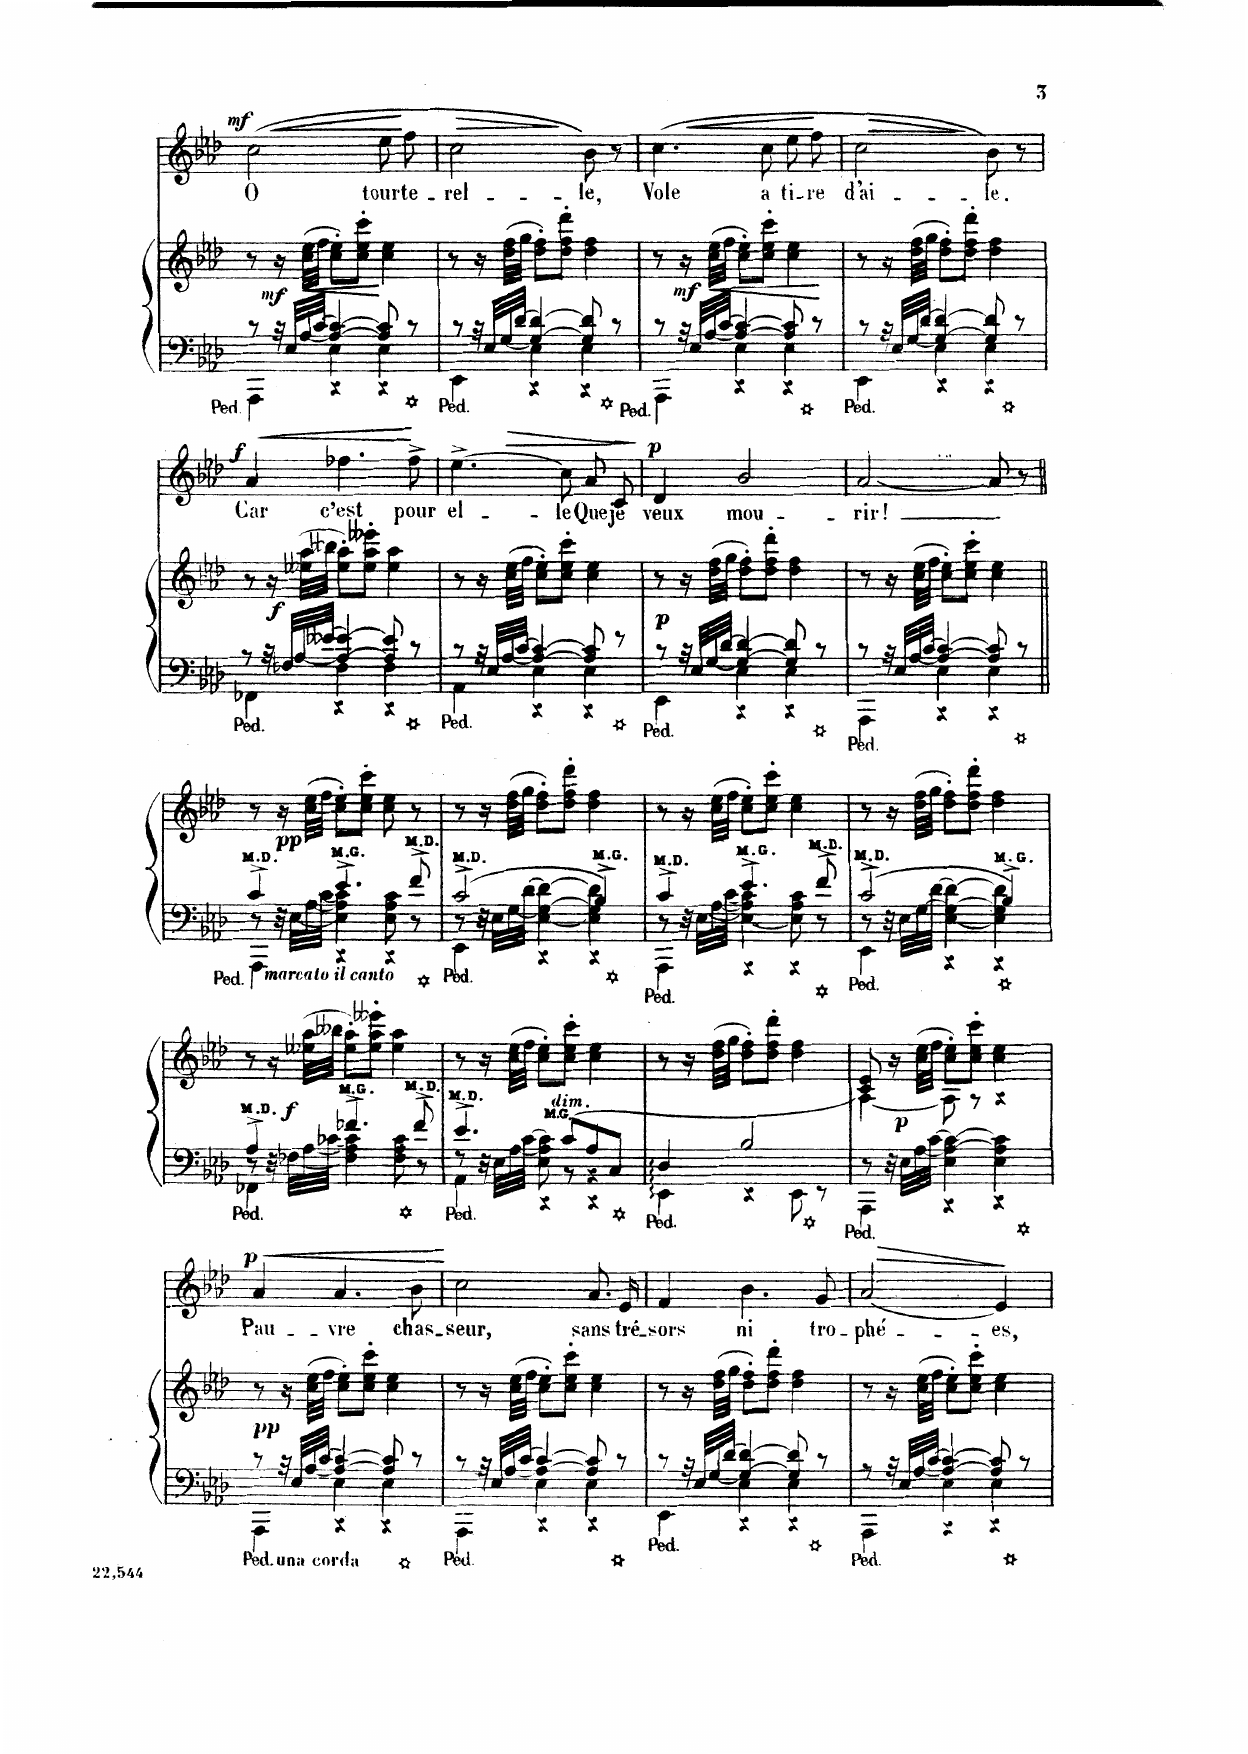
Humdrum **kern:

**kern	**kern	**dynam	**kern	**text	**dynam
*part2	*part2	*part2	*part1	*part1	*part1
*staff3	*staff2	*staff2/3	*staff1	*staff1	*staff1
*I"Piano	*	*	*I"Chant Voice	*	*
*I'Pno	*	*	*	*	*
*clefF4	*clefG2	*	*clefG2	*	*
*k[b-e-a-d-]	*k[b-e-a-d-]	*	*k[b-e-a-d-]	*	*
*M3/4	*M3/4	*	*M3/4	*	*
=29	=29	=29	=29	=29	=29
*^	*	*	*	*	*
!	!	!	!	!	!	!LO:HP:b
!	!	!	!	!	!	!LO:DY:n=1:a
8r	4AAA-\	8r	.	(2cc\	O	< mf
!	!	!	!LO:DY:b	!	!	!
32r	.	16r	mf	.	.	.
32E-/LLL	.	.	.	.	.	.
!	!	!	!LO:HP:b	!	!	!
[<32A-/	.	(32cc\ 32ee-\LLL	<	.	.	.
[32cn/JJJ	.	32ff\JJJ	.	.	.	.
4A-/_ 4c/_	4E-\	8cc\' 8ee-\'L)	.	.	.	.
.	.	8cc\' 8ee-\' 8ccc\'J	.	.	.	.
8A-/] 8c/]	4E-\	4cc\ 4ee-\	.	8ee-\L	tour-	.
8r	.	.	.	8ff\J	te-	[
*v	*v	*	*	*	*	*
.	.	[	.	.	.
=30	=30	=30	=30	=30	=30
*^	*	*	*	*	*
!	!	!	!	!	!	!LO:HP:b
8r	4EE-\	8r	.	2cc\	-rel-	>
32r	.	16r	.	.	.	.
32E-/LLL	.	.	.	.	.	.
[<32G/	.	(32dd-\ 32ff\LLL	.	.	.	.
[32d-/JJJ	.	32gg\JJJ	.	.	.	.
4G/_ 4d-/_	4E-\	8dd-\' 8ff\'L)	.	.	.	.
.	.	8dd-\' 8ff\' 8ddd-\'J	.	.	.	.
8G/] 8d-/]	4E-\	4dd-\ 4ff\	.	8b-\)	-le,	.
8r	.	.	.	8r	.	]
=31	=31	=31	=31	=31	=31	=31
!	!	!	!	!	!	!LO:HP:b
8r	4AAA-\	8r	.	(4.cc\	Vole	<
!	!	!	!LO:DY:b	!	!	!
32r	.	16r	mf	.	.	.
32E-/LLL	.	.	.	.	.	.
!	!	!	!LO:HP:b	!	!	!
[<32A-/	.	(32cc\ 32ee-\LLL	<	.	.	.
[32c/JJJ	.	32ff\JJJ	.	.	.	.
4A-/_ 4c/_	4E-\	8cc\' 8ee-\'L)	.	.	.	.
.	.	8cc\' 8ee-\' 8ccc\'J	.	8cc\	à	.
8A-/] 8c/]	4E-\	4cc\ 4ee-\	.	8ee-\L	ti-	[
8r	.	.	.	8ff\J	-re	.
*v	*v	*	*	*	*	*
.	.	[	.	.	.
=32	=32	=32	=32	=32	=32
*^	*	*	*	*	*
!	!	!	!	!	!	!LO:HP:b
8r	4EE-\	8r	.	2cc\	d'ai-	>
32r	.	16r	.	.	.	.
32E-/LLL	.	.	.	.	.	.
[<32G/	.	(32dd-\ 32ff\LLL	.	.	.	.
[32d-/JJJ	.	32gg\JJJ	.	.	.	.
4G/_ 4d-/_	4E-\	8dd-\' 8ff\'L)	.	.	.	.
.	.	8dd-\' 8ff\' 8ddd-\'J	.	.	.	.
8G/] 8d-/]	4E-\	4dd-\ 4ff\	.	8b-\)	-le.	.
8r	.	.	.	8r	.	]
=33	=33	=33	=33	=33	=33	=33
!	!	!	!	!	!	!LO:HP:b
!	!	!	!	!	!	!LO:DY:n=1:a
8r	4FF-X\	8r	.	4a-/	Car	< f
!	!	!	!LO:DY:b	!	!	!
32r	.	16r	f	.	.	.
32F-X/LLL	.	.	.	.	.	.
[<32A-/	.	(32ee--X\ 32aa-\LLL	.	.	.	.
[32e--X/JJJ	.	32bb--X\JJJ	.	.	.	.
4A-/_ 4e--/_	4F-\	8ee--\' 8aa-\'L)	.	4.ff-X\	c'est	.
.	.	8ee--\' 8aa-\' 8eee--X\'J	.	.	.	.
8A-/] 8e--/]	4F-\	4ee--\ 4aa-\	.	.	.	.
8r	.	.	.	8ff-^\	pour	[
=34	=34	=34	=34	=34	=34	=34
!	!	!	!	!	!	!LO:HP:b
8r	4AA-\	8r	.	(4.ee-^\	el-	>
32r	.	16r	.	.	.	.
32E-/LLL	.	.	.	.	.	.
[<32A-/	.	(32cc\ 32ee-\LLL	.	.	.	.
[32c/JJJ	.	32ff\JJJ	.	.	.	.
4A-/_ 4c/_	4E-\	8cc\' 8ee-\'L)	.	.	.	.
.	.	8cc\' 8ee-\' 8ccc\'J	.	8cc\)	-le	.
8A-/] 8c/]	4E-\	4cc\ 4ee-\	.	8a-/L	Que	.
8r	.	.	.	8c/J	je	.
*v	*v	*	*	*	*	*
.	.	.	.	.	]
=35	=35	=35	=35	=35	=35
*^	*	*	*	*	*
!	!	!	!LO:DY:b	!	!	!LO:DY:a
8r	4EE-\	8r	p	4d-/	veux	p
32r	.	16r	.	.	.	.
32E-/LLL	.	.	.	.	.	.
[<32G/	.	(32dd-\ 32ff\LLL	.	.	.	.
[32d-/JJJ	.	32gg\JJJ	.	.	.	.
4G/_ 4d-/_	4E-\	8dd-\' 8ff\'L)	.	2b-\	mou-	.
.	.	8dd-\' 8ff\' 8ddd-\'J	.	.	.	.
8G/] 8d-/]	4E-\	4dd-\ 4ff\	.	.	.	.
8r	.	.	.	.	.	.
=36	=36	=36	=36	=36	=36	=36
8r	4AAA-\	8r	.	[2a-/	-rir!	.
32r	.	16r	.	.	.	.
32E-/LLL	.	.	.	.	.	.
[<32A-/	.	(32cc\ 32ee-\LLL	.	.	.	.
[32c/JJJ	.	32ff\JJJ	.	.	.	.
4A-/_ 4c/_	4E-\	8cc\' 8ee-\'L)	.	.	.	.
.	.	8cc\' 8ee-\' 8ccc\'J	.	.	.	.
8A-/] 8c/]	4E-\	4cc\ 4ee-\	.	8a-/]	.	.
8r	.	.	.	8r	.	.
=37||	=37||	=37||	=37||	=37||	=37||	=37||
*	*^	*^	*	*	*	*
!LO:TX:a:t=M. D.	!	!	!	!	!	!	!	!
!LO:TX:i:t=il canto marcato	!	!	!	!	!	!	!	!
4c^/	8r	4AAA-\	8r	8ryy	.	2.r	.	.
.	32r	.	16r	32ryy	.	.	.	.
!	!	!	!	!	!LO:DY:b	!	!	!
.	[32E-\LLL	.	.	2ryy	pp	.	.	.
.	[<32A-\	.	(32cc\ 32ee-\LLL	.	.	.	.	.
.	[32c\JJJ	.	32ff\JJJ	.	.	.	.	.
!LO:TX:a:t=M. G.	!	!	!	!	!	!	!	!
4.e-^/	4E-\] 4A-\] 4c\]	4r	8cc\' 8ee-\'L)	.	.	.	.	.
.	.	.	8cc\' 8ee-\' 8ccc\'J	.	.	.	.	.
.	8E-\ 8A-\ 8c\	4r	4cc\ 4ee-\	.	.	.	.	.
!LO:TX:a:t=M. D.	!	!	!	!	!	!	!	!
8f^/	8r	.	.	.	.	.	.	.
.	.	.	.	16.ryy	.	.	.	.
=38	=38	=38	=38	=38	=38	=38	=38	=38
!LO:TX:a:t=M. D.	!	!	!	!	!	!	!	!
*	*	*	*v	*v	*	*	*	*
2c^/	8r	4EE-\	8r	.	4.r	.	.
.	32r	.	16r	.	.	.	.
.	32E-\LLL	.	.	.	.	.	.
.	[<32G\	.	(32dd-\ 32ff\LLL	.	.	.	.
.	[32d-\JJJ	.	32gg\JJJ	.	.	.	.
.	[4E-\ 4G\_ 4d-\_	4r	8dd-\' 8ff\'L)	.	.	.	.
.	.	.	8dd-\' 8ff\' 8ddd-\'J	.	8r	.	.
!LO:TX:a:t=M. G.	!	!	!	!	!	!	!
4B-^/	4E-\]^ 4G\]^ 4d-\]^	4r	4dd-\ 4ff\	.	4r	.	.
=39	=39	=39	=39	=39	=39	=39	=39
!LO:TX:a:t=M. D.	!	!	!	!	!	!	!
4c^/	8r	4AAA-\	8r	.	2.r	.	.
.	32r	.	16r	.	.	.	.
.	[32E-\LLL	.	.	.	.	.	.
.	[<32A-\	.	(32cc\ 32ee-\LLL	.	.	.	.
.	[32c\JJJ	.	32ff\JJJ	.	.	.	.
!LO:TX:a:t=M. G.	!	!	!	!	!	!	!
4.e-^/	4E-\_ 4A-\] 4c\]	4r	8cc\' 8ee-\'L)	.	.	.	.
.	.	.	8cc\' 8ee-\' 8ccc\'J	.	.	.	.
.	8E-\] 8A-\ 8c\	4r	4cc\ 4ee-\	.	.	.	.
!LO:TX:a:t=M. D.	!	!	!	!	!	!	!
8f^/	8r	.	.	.	.	.	.
=40	=40	=40	=40	=40	=40	=40	=40
!LO:TX:a:t=M. D.	!	!	!	!	!	!	!
2c^/	8r	4EE-\	8r	.	2.r	.	.
.	32r	.	16r	.	.	.	.
.	32E-\LLL	.	.	.	.	.	.
.	[<32G\	.	((32dd-\ 32ff\LLL	.	.	.	.
.	[32d-\JJJ	.	32gg\JJJ	.	.	.	.
.	[4E-\ 4G\_ 4d-\_	4r	8dd-\' 8ff\'L))	.	.	.	.
.	.	.	8dd-\' 8ff\' 8ddd-\'J	.	.	.	.
!LO:TX:a:t=M. G.	!	!	!	!	!	!	!
4B-^/	4E-\] 4G\] 4d-\]	4r	4dd-\ 4ff\	.	.	.	.
=41	=41	=41	=41	=41	=41	=41	=41
!LO:TX:a:t=M. D.	!	!	!	!	!	!	!
!	!	!	!	!LO:DY:b	!	!	!
4A-^/	8r	4FF-X\	8r	f	2.r	.	.
.	32r	.	16r	.	.	.	.
.	[32F-X\LLL	.	.	.	.	.	.
.	[<32A-\	.	(32ee--X\ 32aa-\LLL	.	.	.	.
.	[32c-X\JJJ	.	32bb--X\JJJ	.	.	.	.
!LO:TX:a:t=M. G.	!	!	!	!	!	!	!
4.f-X^/	4F-\] 4A-\] 4c-\]	4r	8ee--\' 8aa-\'L)	.	.	.	.
.	.	.	8ee--\' 8aa-\' 8eee--X\'J	.	.	.	.
.	8F-\ 8A-\ 8c-\	4r	4ee--\ 4aa-\	.	.	.	.
!LO:TX:a:t=M. D.	!	!	!	!	!	!	!
8f-^/	8r	.	.	.	.	.	.
=42	=42	=42	=42	=42	=42	=42	=42
!LO:TX:a:t=M. D.	!	!	!	!	!	!	!
4.e-^/	8r	4AA-\	8r	.	2.r	.	.
.	32r	.	16r	.	.	.	.
.	32E-\LLL	.	.	.	.	.	.
.	[32A-\	.	(32cc\ 32ee-\LLL	.	.	.	.
.	[>32c\JJJ	.	32ff\JJJ	.	.	.	.
.	8E-\ 8A-\] 8c\]	4r	8cc\' 8ee-\'L)	.	.	.	.
!	!	!	!LO:TX:b:i:t=dim.	!	!	!	!
!LO:TX:a:t=M. G.	!	!	!	!	!	!	!
8c/L	8r	.	8cc\' 8ee-\' 8ccc\'J	.	.	.	.
8A-/	4r	4r	4cc\ 4ee-\	.	.	.	.
8C/J	.	.	.	.	.	.	.
*	*v	*v	*	*	*	*	*
=43	=43	=43	=43	=43	=43	=43
4D-/	4EE-\	8r	.	2.r	.	.
.	.	16r	.	.	.	.
.	.	(32dd-\ 32ff\LLL	.	.	.	.
.	.	32gg\JJJ	.	.	.	.
2B-/	4r	8dd-\' 8ff\'L)	.	.	.	.
.	.	8dd-\' 8ff\' 8ddd-\'J	.	.	.	.
.	8EE-\	4dd-\ 4ff\	.	.	.	.
.	8r	.	.	.	.	.
=44	=44	=44	=44	=44	=44	=44
*	*	*^	*	*	*	*
8r	4AAA-\	8c/ 8e-/	[4A-\	.	2.r	.	.
32r	.	16r	.	.	.	.	.
!	!	!	!	!LO:DY:a=2	!	!	!
32E-\LLL	.	.	.	p	.	.	.
[<32A-\	.	(>32cc\ 32ee-\LLL	.	.	.	.	.
[32c\JJJ	.	32ff\JJJ	.	.	.	.	.
4E-\ 4A-\_ 4c\_	4r	8cc\'< 8ee-\'<L)	8A-\]	.	.	.	.
.	.	8cc\'< 8ee-\'< 8ccc\'<J	8r	.	.	.	.
4E-\ 4A-\] 4c\]	4r	4cc\ 4ee-\	4r	.	.	.	.
=45	=45	=45	=45	=45	=45	=45	=45
!LO:TX:b:t=una corda	!	!	!	!	!	!	!
!	!	!	!	!LO:DY:a=2	!	!	!LO:HP:b
!	!	!	!	!	!	!	!LO:DY:n=1:a
*	*	*v	*v	*	*	*	*
8r	4AAA-\	8r	pp	4a-/	Pau-	< p
32r	.	16r	.	.	.	.
32E-/LLL	.	.	.	.	.	.
[<32A-/	.	(32cc\ 32ee-\LLL	.	.	.	.
[32c/JJJ	.	32ff\JJJ	.	.	.	.
4A-/_ 4c/_	4E-\	8cc\' 8ee-\'L)	.	4.a-/	-vre	.
.	.	8cc\' 8ee-\' 8ccc\'J	.	.	.	.
8A-/] 8c/]	4E-\	4cc\ 4ee-\	.	.	.	.
8r	.	.	.	8b-\	chas-	.
*v	*v	*	*	*	*	*
.	.	.	.	.	[
=46	=46	=46	=46	=46	=46
*^	*	*	*	*	*
8r	4AAA-\	8r	.	2cc\	-seur,	.
32r	.	16r	.	.	.	.
32E-/LLL	.	.	.	.	.	.
[<32A-/	.	(32cc\ 32ee-\LLL	.	.	.	.
[32c/JJJ	.	32ff\JJJ	.	.	.	.
4A-/_ 4c/_	4E-\	8cc\' 8ee-\'L)	.	.	.	.
.	.	8cc\' 8ee-\' 8ccc\'J	.	.	.	.
8A-/] 8c/]	4E-\	4cc\ 4ee-\	.	8.a-/L	sans	.
8r	.	.	.	.	.	.
.	.	.	.	16e-/Jk	tré-	.
=47	=47	=47	=47	=47	=47	=47
8r	4EE-\	8r	.	4f/	-sors	.
32r	.	16r	.	.	.	.
32E-/LLL	.	.	.	.	.	.
[<32G/	.	(32dd-\ 32ff\LLL	.	.	.	.
[32d-/JJJ	.	32gg\JJJ	.	.	.	.
4G/_ 4d-/_	4E-\	8dd-\' 8ff\'L)	.	4.b-\	ni	.
.	.	8dd-\' 8ff\' 8ddd-\'J	.	.	.	.
8G/] 8d-/]	4E-\	4dd-\ 4ff\	.	.	.	.
8r	.	.	.	8g/	tro-	.
=48	=48	=48	=48	=48	=48	=48
!	!	!	!	!	!	!LO:HP:b
8r	4AAA-\	8r	.	(2a-/	-phé-	>
32r	.	16r	.	.	.	.
32E-/LLL	.	.	.	.	.	.
[<32A-/	.	(32cc\ 32ee-\LLL	.	.	.	.
[32c/JJJ	.	32ff\JJJ	.	.	.	.
4A-/_ 4c/_	4E-\	8cc\' 8ee-\'L)	.	.	.	.
.	.	8cc\' 8ee-\' 8ccc\'J	.	.	.	.
8A-/] 8c/]	4E-\	4cc\ 4ee-\	.	4e-/)	-es,	.
8r	.	.	.	.	.	.
*v	*v	*	*	*	*	*
.	.	.	.	.	]
=	=	=	=	=	=
*-	*-	*-	*-	*-	*-
